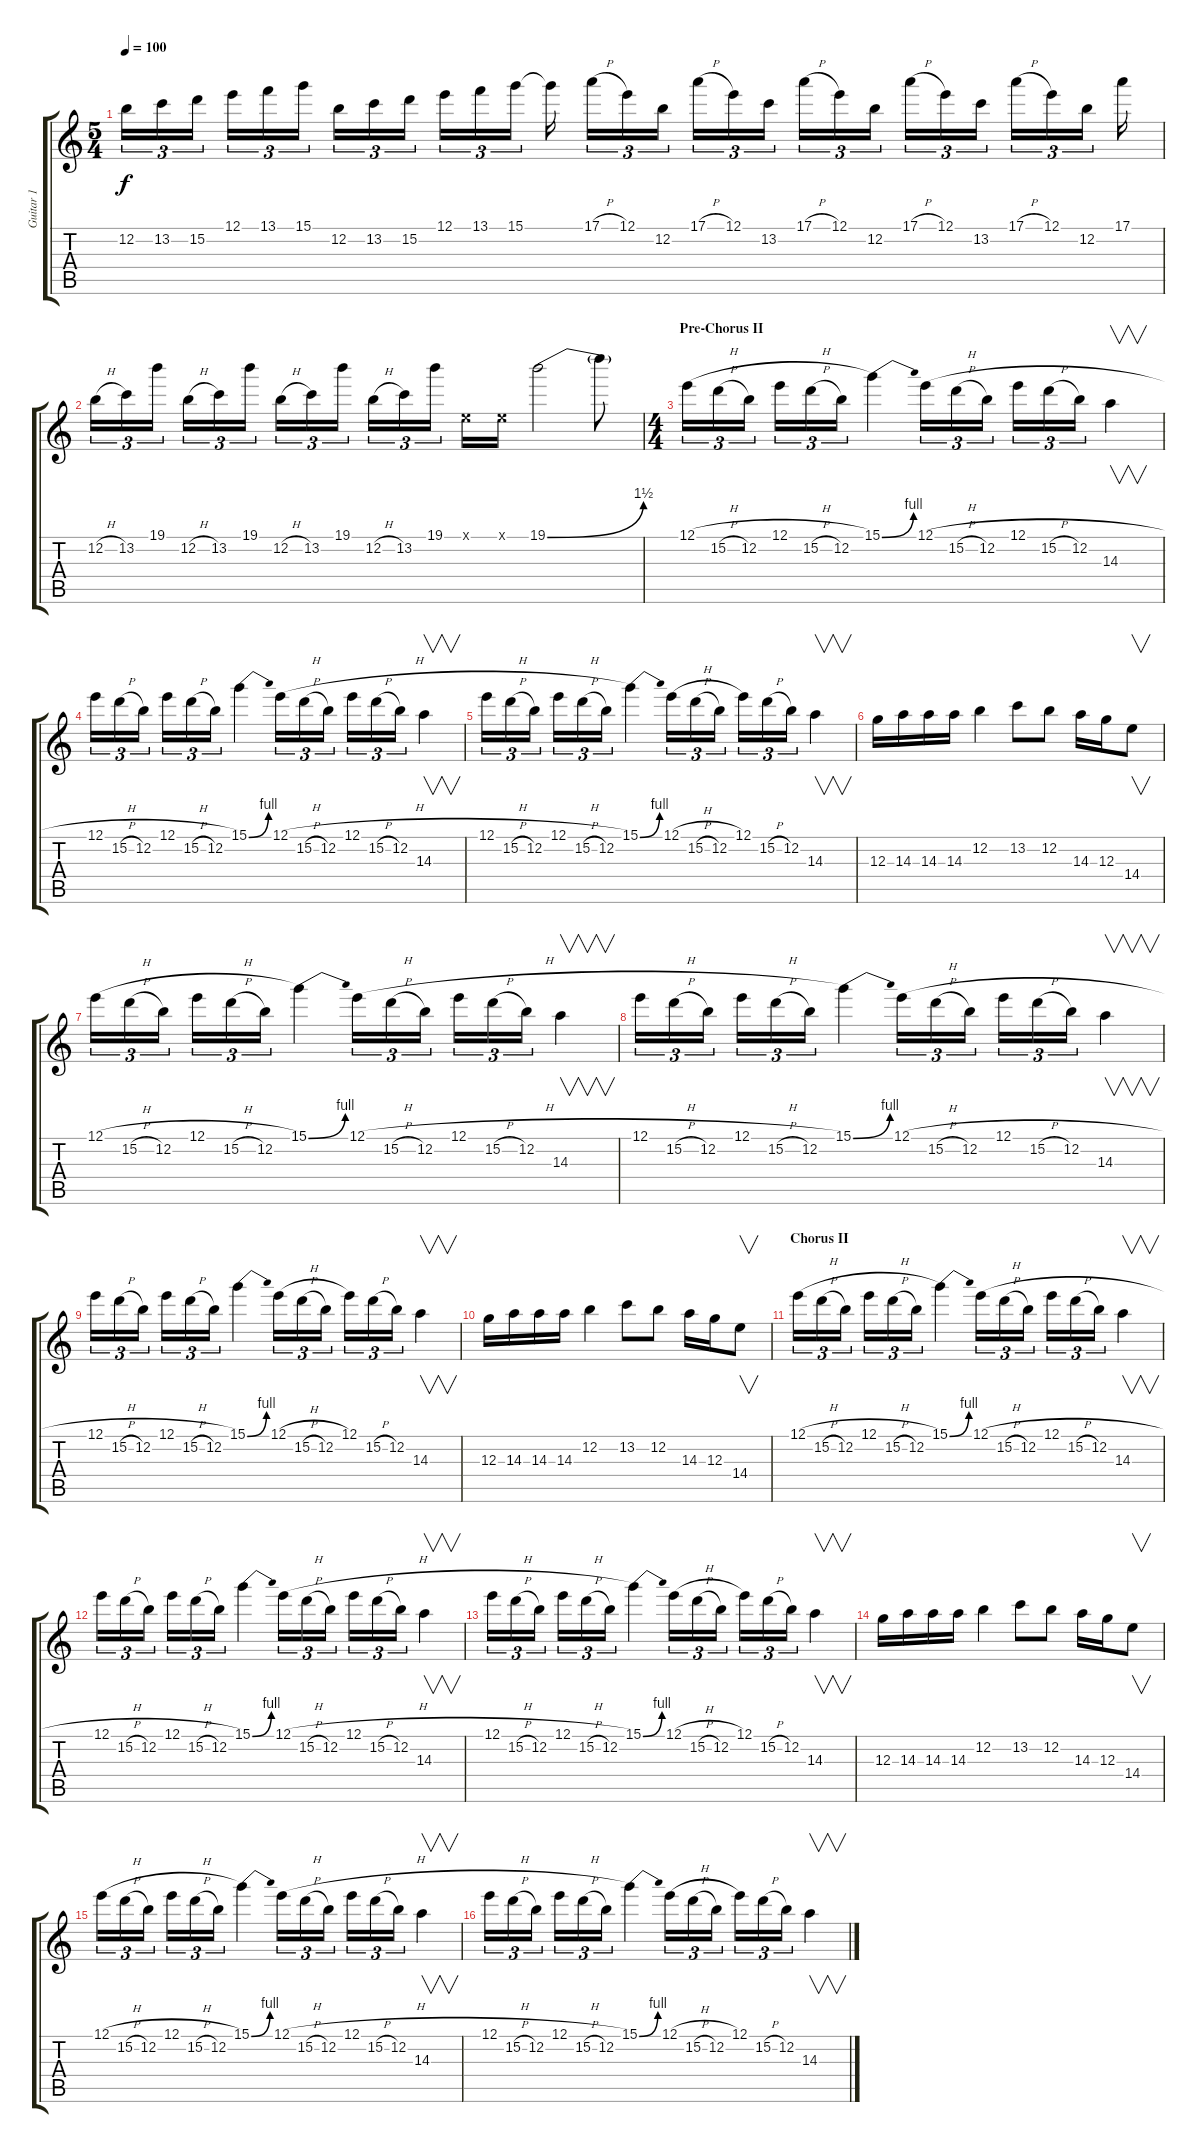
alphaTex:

\track ("Guitar 1" "Guitar 1") {instrument overdrivenguitar}
\staff {score tabs}
\tuning (E4 B3 G3 D3 A2 E2) {hide}
\ts (5 4)
\tempo 100
\clef g2
\ks c
12.2.16{tu (3 2) dy f} 13.2.16{tu (3 2)} 15.2.16{tu (3 2)} 12.1.16{tu (3 2)} 13.1.16{tu (3 2)} 15.1.16{tu (3 2)} 12.2.16{tu (3 2)} 13.2.16{tu (3 2)} 15.2.16{tu (3 2)} 12.1.16{tu (3 2)} 13.1.16{tu (3 2)} 15.1.16{tu (3 2)} 15.1{t}.16 17.1{h}.16{tu (3 2)} 12.1.16{tu (3 2)} 12.2.16{tu (3 2)} 17.1{h}.16{tu (3 2)} 12.1.16{tu (3 2)} 13.2.16{tu (3 2)} 17.1{h}.16{tu (3 2)} 12.1.16{tu (3 2)} 12.2.16{tu (3 2)} 17.1{h}.16{tu (3 2)} 12.1.16{tu (3 2)} 13.2.16{tu (3 2)} 17.1{h}.16{tu (3 2)} 12.1.16{tu (3 2)} 12.2.16{tu (3 2)} 17.1.16 |
12.2{h}.16{tu (3 2)} 13.2.16{tu (3 2)} 19.1.16{tu (3 2)} 12.2{h}.16{tu (3 2)} 13.2.16{tu (3 2)} 19.1.16{tu (3 2)} 12.2{h}.16{tu (3 2)} 13.2.16{tu (3 2)} 19.1.16{tu (3 2)} 12.2{h}.16{tu (3 2)} 13.2.16{tu (3 2)} 19.1.16{tu (3 2)} 0.1{x}.16 0.1{x}.16 19.1{be (bend 0 0 60 6)}.2 19.1{t}.8 |
\ts (4 4)
\section ("" "Pre-Chorus II")
12.1{h}.16{tu (3 2)} 15.2{h}.16{tu (3 2)} 12.2.16{tu (3 2)} 12.1{h}.16{tu (3 2)} 15.2{h}.16{tu (3 2)} 12.2.16{tu (3 2)} 15.1{be (bend 0 0 60 4)}.4 12.1{h}.16{tu (3 2)} 15.2{h}.16{tu (3 2)} 12.2.16{tu (3 2)} 12.1{h}.16{tu (3 2)} 15.2{h}.16{tu (3 2)} 12.2.16{tu (3 2)} 14.3.4{v} |
12.1{h}.16{tu (3 2)} 15.2{h}.16{tu (3 2)} 12.2.16{tu (3 2)} 12.1{h}.16{tu (3 2)} 15.2{h}.16{tu (3 2)} 12.2.16{tu (3 2)} 15.1{be (bend 0 0 60 4)}.4 12.1{h}.16{tu (3 2)} 15.2{h}.16{tu (3 2)} 12.2.16{tu (3 2)} 12.1{h}.16{tu (3 2)} 15.2{h}.16{tu (3 2)} 12.2.16{tu (3 2)} 14.3.4{v} |
12.1{h}.16{tu (3 2)} 15.2{h}.16{tu (3 2)} 12.2.16{tu (3 2)} 12.1{h}.16{tu (3 2)} 15.2{h}.16{tu (3 2)} 12.2.16{tu (3 2)} 15.1{be (bend 0 0 60 4)}.4 12.1{h}.16{tu (3 2)} 15.2{h}.16{tu (3 2)} 12.2.16{tu (3 2)} 12.1.16{tu (3 2)} 15.2{h}.16{tu (3 2)} 12.2.16{tu (3 2)} 14.3.4{v} |
12.3.16 14.3.16 14.3.16 14.3.16 12.2.4 13.2.8 12.2.8 14.3.16 12.3.16 14.4.8{v} |
12.1{h}.16{tu (3 2)} 15.2{h}.16{tu (3 2)} 12.2.16{tu (3 2)} 12.1{h}.16{tu (3 2)} 15.2{h}.16{tu (3 2)} 12.2.16{tu (3 2)} 15.1{be (bend 0 0 60 4)}.4 12.1{h}.16{tu (3 2)} 15.2{h}.16{tu (3 2)} 12.2.16{tu (3 2)} 12.1{h}.16{tu (3 2)} 15.2{h}.16{tu (3 2)} 12.2.16{tu (3 2)} 14.3.4{v} |
12.1{h}.16{tu (3 2)} 15.2{h}.16{tu (3 2)} 12.2.16{tu (3 2)} 12.1{h}.16{tu (3 2)} 15.2{h}.16{tu (3 2)} 12.2.16{tu (3 2)} 15.1{be (bend 0 0 60 4)}.4 12.1{h}.16{tu (3 2)} 15.2{h}.16{tu (3 2)} 12.2.16{tu (3 2)} 12.1{h}.16{tu (3 2)} 15.2{h}.16{tu (3 2)} 12.2.16{tu (3 2)} 14.3.4{v} |
12.1{h}.16{tu (3 2)} 15.2{h}.16{tu (3 2)} 12.2.16{tu (3 2)} 12.1{h}.16{tu (3 2)} 15.2{h}.16{tu (3 2)} 12.2.16{tu (3 2)} 15.1{be (bend 0 0 60 4)}.4 12.1{h}.16{tu (3 2)} 15.2{h}.16{tu (3 2)} 12.2.16{tu (3 2)} 12.1.16{tu (3 2)} 15.2{h}.16{tu (3 2)} 12.2.16{tu (3 2)} 14.3.4{v} |
12.3.16 14.3.16 14.3.16 14.3.16 12.2.4 13.2.8 12.2.8 14.3.16 12.3.16 14.4.8{v} |
\section ("" "Chorus II")
12.1{h}.16{tu (3 2)} 15.2{h}.16{tu (3 2)} 12.2.16{tu (3 2)} 12.1{h}.16{tu (3 2)} 15.2{h}.16{tu (3 2)} 12.2.16{tu (3 2)} 15.1{be (bend 0 0 60 4)}.4 12.1{h}.16{tu (3 2)} 15.2{h}.16{tu (3 2)} 12.2.16{tu (3 2)} 12.1{h}.16{tu (3 2)} 15.2{h}.16{tu (3 2)} 12.2.16{tu (3 2)} 14.3.4{v} |
12.1{h}.16{tu (3 2)} 15.2{h}.16{tu (3 2)} 12.2.16{tu (3 2)} 12.1{h}.16{tu (3 2)} 15.2{h}.16{tu (3 2)} 12.2.16{tu (3 2)} 15.1{be (bend 0 0 60 4)}.4 12.1{h}.16{tu (3 2)} 15.2{h}.16{tu (3 2)} 12.2.16{tu (3 2)} 12.1{h}.16{tu (3 2)} 15.2{h}.16{tu (3 2)} 12.2.16{tu (3 2)} 14.3.4{v} |
12.1{h}.16{tu (3 2)} 15.2{h}.16{tu (3 2)} 12.2.16{tu (3 2)} 12.1{h}.16{tu (3 2)} 15.2{h}.16{tu (3 2)} 12.2.16{tu (3 2)} 15.1{be (bend 0 0 60 4)}.4 12.1{h}.16{tu (3 2)} 15.2{h}.16{tu (3 2)} 12.2.16{tu (3 2)} 12.1.16{tu (3 2)} 15.2{h}.16{tu (3 2)} 12.2.16{tu (3 2)} 14.3.4{v} |
12.3.16 14.3.16 14.3.16 14.3.16 12.2.4 13.2.8 12.2.8 14.3.16 12.3.16 14.4.8{v} |
12.1{h}.16{tu (3 2)} 15.2{h}.16{tu (3 2)} 12.2.16{tu (3 2)} 12.1{h}.16{tu (3 2)} 15.2{h}.16{tu (3 2)} 12.2.16{tu (3 2)} 15.1{be (bend 0 0 60 4)}.4 12.1{h}.16{tu (3 2)} 15.2{h}.16{tu (3 2)} 12.2.16{tu (3 2)} 12.1{h}.16{tu (3 2)} 15.2{h}.16{tu (3 2)} 12.2.16{tu (3 2)} 14.3.4{v} |
12.1{h}.16{tu (3 2)} 15.2{h}.16{tu (3 2)} 12.2.16{tu (3 2)} 12.1{h}.16{tu (3 2)} 15.2{h}.16{tu (3 2)} 12.2.16{tu (3 2)} 15.1{be (bend 0 0 60 4)}.4 12.1{h}.16{tu (3 2)} 15.2{h}.16{tu (3 2)} 12.2.16{tu (3 2)} 12.1{h}.16{tu (3 2)} 15.2{h}.16{tu (3 2)} 12.2.16{tu (3 2)} 14.3.4{v}
